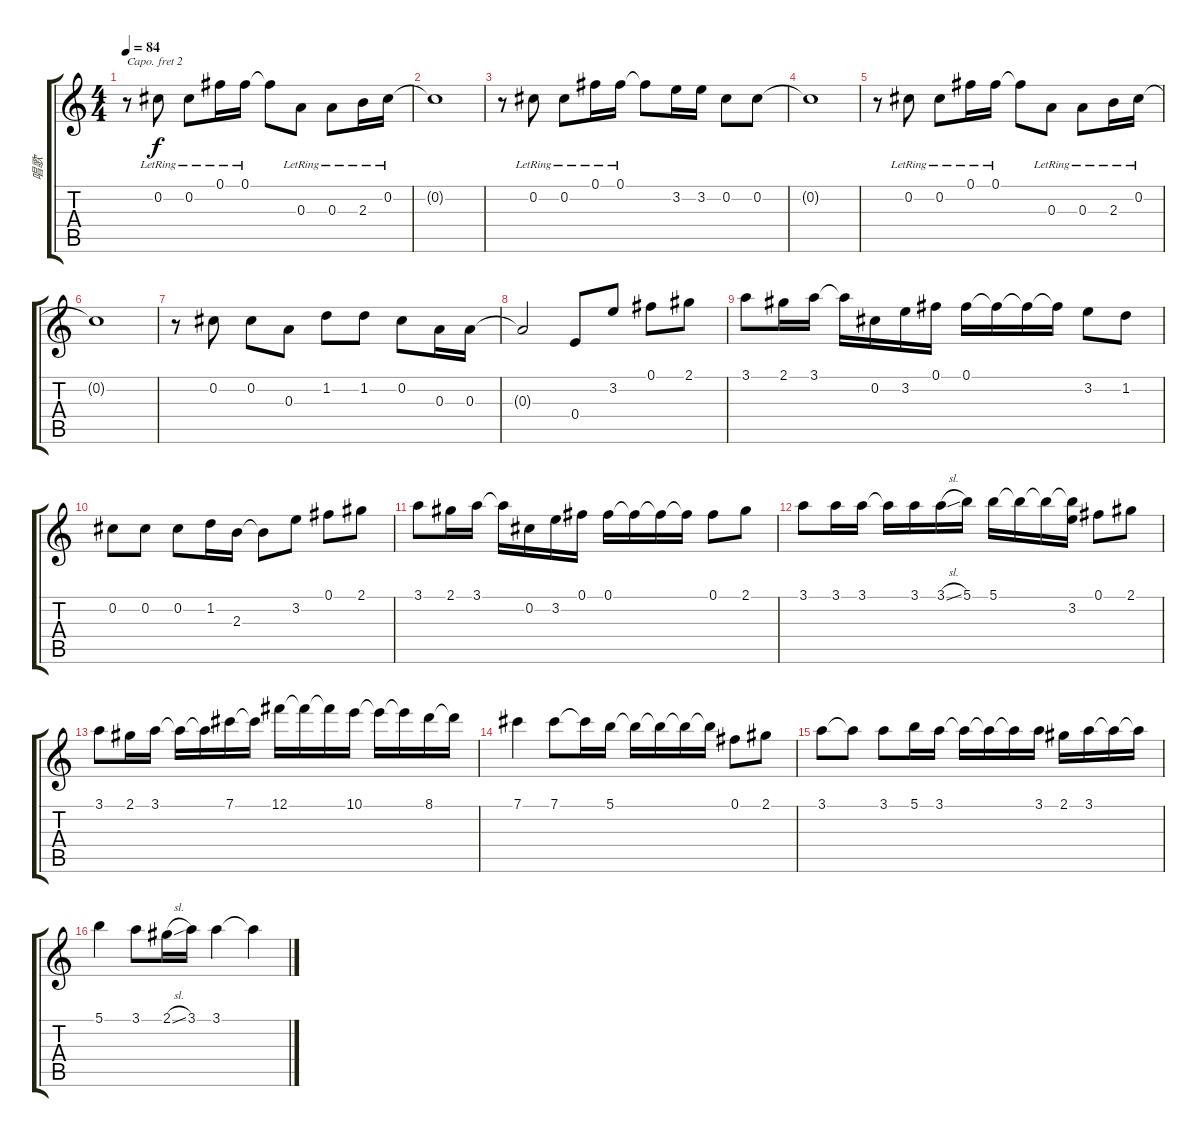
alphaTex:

\track ("唱歌" "唱歌") {instrument acousticguitarsteel}
\staff {score tabs}
\capo 2
\tuning (E4 B3 G3 D3 A2 E2) {hide}
\ts (4 4)
\tempo 84
\clef g2
\ks c
r.8{dy f} 0.2{lr}.8 0.2{lr}.8 0.1{lr}.16 0.1{lr}.16 0.1{t}.8 0.3{lr}.8 0.3{lr}.8 2.3{lr}.16 0.2{lr}.16 |
0.2{t}.1 |
r.8 0.2{lr}.8 0.2{lr}.8 0.1{lr}.16 0.1{lr}.16 0.1{t}.8 3.2.16 3.2.16 0.2.8 0.2.8 |
0.2{t}.1 |
r.8 0.2{lr}.8 0.2{lr}.8 0.1{lr}.16 0.1{lr}.16 0.1{t}.8 0.3{lr}.8 0.3{lr}.8 2.3{lr}.16 0.2{lr}.16 |
0.2{t}.1 |
r.8 0.2.8 0.2.8 0.3.8 1.2.8 1.2.8 0.2.8 0.3.16 0.3.16 |
0.3{t}.2 0.4.8 3.2.8 0.1.8 2.1.8 |
3.1.8 2.1.16 3.1.16 3.1{t}.16 0.2.16 3.2.16 0.1.16 0.1.16 0.1{t}.16 0.1{t}.16 0.1{t}.16 3.2.8 1.2.8 |
0.2.8 0.2.8 0.2.8 1.2.16 2.3.16 2.3{t}.8 3.2.8 0.1.8 2.1.8 |
3.1.8 2.1.16 3.1.16 3.1{t}.16 0.2.16 3.2.16 0.1.16 0.1.16 0.1{t}.16 0.1{t}.16 0.1{t}.16 0.1.8 2.1.8 |
3.1.8 3.1.16 3.1.16 3.1{t}.16 3.1.16 3.1{sl}.16 5.1.16 5.1.16 5.1{t}.16 5.1{t}.16 (5.1{t} 3.2).16 0.1.8 2.1.8 |
3.1.8 2.1.16 3.1.16 3.1{t}.16 3.1{t}.16 7.1.16 7.1{t}.16 12.1.16 12.1{t}.16 12.1{t}.16 10.1.16 10.1{t}.16 10.1{t}.16 8.1.16 8.1{t}.16 |
7.1.4 7.1.8 7.1{t}.16 5.1.16 5.1{t}.16 5.1{t}.16 5.1{t}.16 5.1{t}.16 0.1.8 2.1.8 |
3.1.8 3.1{t}.8 3.1.8 5.1.16 3.1.16 3.1{t}.16 3.1{t}.16 3.1{t}.16 3.1.16 2.1.16 3.1.16 3.1{t}.16 3.1{t}.16 |
5.1.4 3.1.8 2.1{sl}.16 3.1.16 3.1.4 3.1{t}.4
